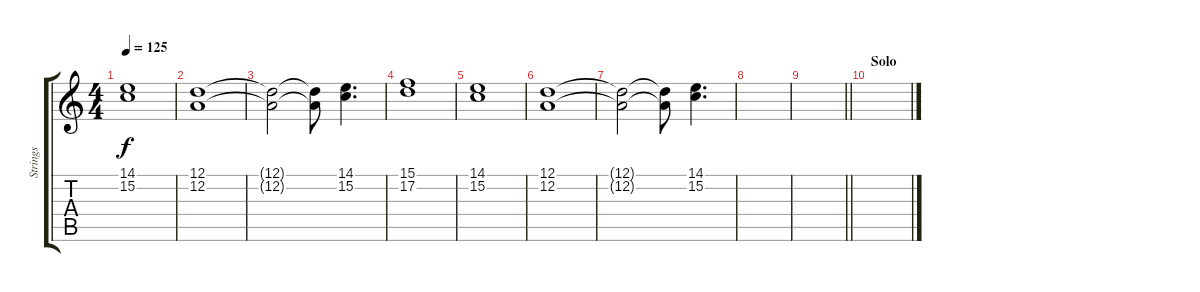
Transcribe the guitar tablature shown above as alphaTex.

\track ("Strings" "Strings") {instrument stringensemble1}
\staff {score tabs}
\tuning (D4 A3 F3 C3 G2 D2) {hide}
\ts (4 4)
\tempo 125
\clef g2
\ks c
(14.1 15.2).1{dy f} |
(12.1 12.2).1 |
(12.1{t} 12.2{t}).2 (12.1{t} 12.2{t}).8 (14.1 15.2).4{d} |
(15.1 17.2).1 |
(14.1 15.2).1 |
(12.1 12.2).1 |
(12.1{t} 12.2{t}).2 (12.1{t} 12.2{t}).8 (14.1 15.2).4{d} |
|
\barLineRight lightlight
|
\section ("" "Solo")
